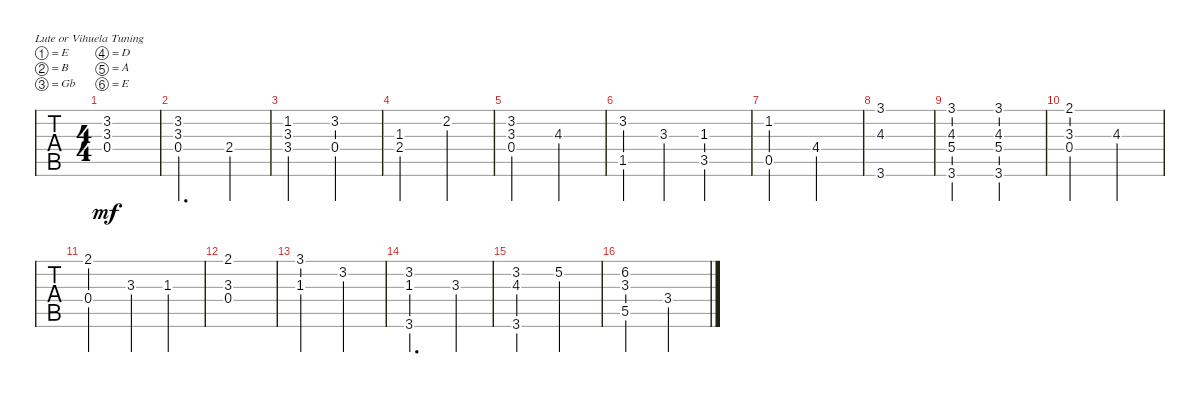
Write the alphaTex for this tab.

\bracketExtendMode groupsimilarinstruments
\singleTrackTrackNamePolicy hidden
\multiTrackTrackNamePolicy hidden
\firstSystemTrackNameOrientation horizontal
\otherSystemsTrackNameOrientation horizontal
\track ("" "S-Gt") {instrument acousticguitarsteel}
\staff {tabs}
\tuning (E4 B3 Gb3 D3 A2 E2)
\ts (4 4)
\tempo (120 hide)
\clef g2
\ks c
(0.4 3.3 3.2).1{dy mf instrument acousticguitarsteel} |
(0.4 3.3 3.2).2{d} 2.4.4 |
(3.4 3.3 1.2).2 (0.4 3.2).2 |
(2.4 1.3).2 2.2.2 |
(0.4 3.3 3.2).2 4.3.2 |
(1.5 3.2).4 3.3.4 (3.5 1.3).2 |
(0.5 1.2).2 4.4.2 |
(3.6 4.3 3.1).1 |
(3.6 4.3 5.4 3.1).2 (3.6 4.3 5.4 3.1).2 |
(0.4 3.3 2.1).2 4.3.2 |
(0.4 2.1).2 3.3.4 1.3.4 |
(0.4 3.3 2.1).1 |
(1.3 3.1).2 3.2.2 |
(3.6 1.3 3.2).2{d} 3.3.4 |
(3.6 4.3 3.2).2 5.2.2 |
(5.5 3.3 6.2).2 3.4.2
